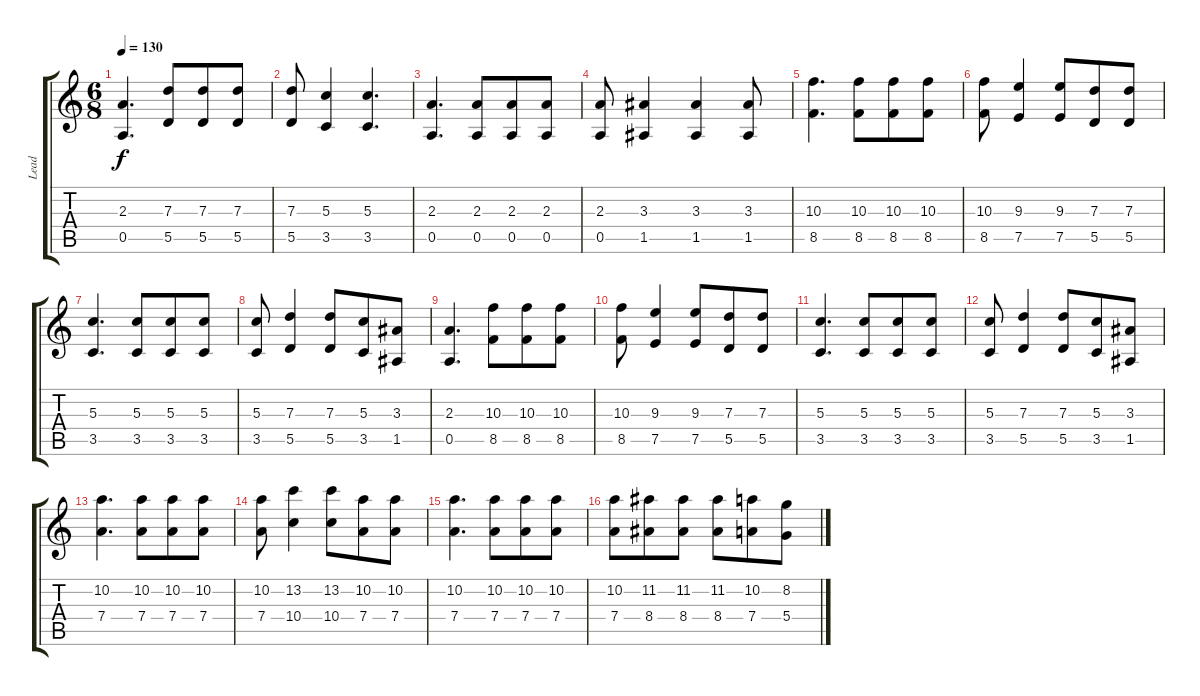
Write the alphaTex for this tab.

\track ("Lead" "Lead") {instrument overdrivenguitar}
\staff {score tabs}
\tuning (E4 B3 G3 D3 A2 D2) {hide}
\ts (6 8)
\tempo 130
\clef g2
\ks c
(2.3 0.5).4{d dy f} (7.3 5.5).8 (7.3 5.5).8 (7.3 5.5).8 |
(7.3 5.5).8 (5.3 3.5).4 (5.3 3.5).4{d} |
(2.3 0.5).4{d} (2.3 0.5).8 (2.3 0.5).8 (2.3 0.5).8 |
(2.3 0.5).8 (3.3 1.5).4 (3.3 1.5).4 (3.3 1.5).8 |
(10.3 8.5).4{d} (10.3 8.5).8 (10.3 8.5).8 (10.3 8.5).8 |
(10.3 8.5).8 (9.3 7.5).4 (9.3 7.5).8 (7.3 5.5).8 (7.3 5.5).8 |
(5.3 3.5).4{d} (5.3 3.5).8 (5.3 3.5).8 (5.3 3.5).8 |
(5.3 3.5).8 (7.3 5.5).4 (7.3 5.5).8 (5.3 3.5).8 (3.3 1.5).8 |
(2.3 0.5).4{d} (10.3 8.5).8 (10.3 8.5).8 (10.3 8.5).8 |
(10.3 8.5).8 (9.3 7.5).4 (9.3 7.5).8 (7.3 5.5).8 (7.3 5.5).8 |
(5.3 3.5).4{d} (5.3 3.5).8 (5.3 3.5).8 (5.3 3.5).8 |
(5.3 3.5).8 (7.3 5.5).4 (7.3 5.5).8 (5.3 3.5).8 (3.3 1.5).8 |
(10.2 7.4).4{d volume 9} (10.2 7.4).8 (10.2 7.4).8 (10.2 7.4).8 |
(10.2 7.4).8 (13.2 10.4).4 (13.2 10.4).8 (10.2 7.4).8 (10.2 7.4).8 |
(10.2 7.4).4{d} (10.2 7.4).8 (10.2 7.4).8 (10.2 7.4).8 |
(10.2 7.4).8 (11.2 8.4).8 (11.2 8.4).8 (11.2 8.4).8 (10.2 7.4).8 (8.2 5.4).8
